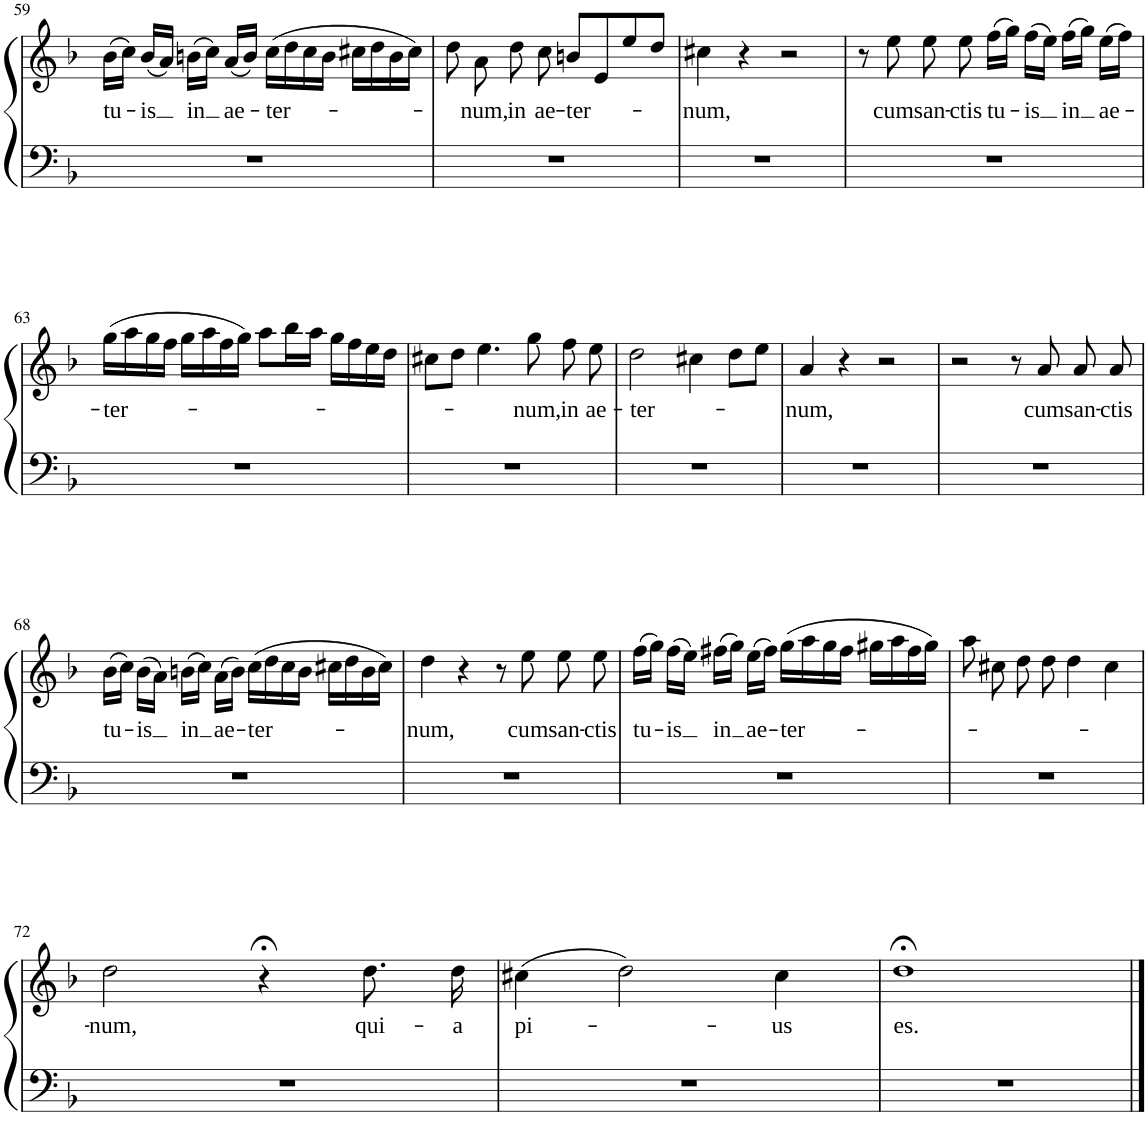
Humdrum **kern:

**kern	**kern	**text
*part1	*part1	*part1
*staff2	*staff1	*staff1
*I"Piano	*	*
*I'Pno.	*	*
!!LO:PB:g=z
*clefF4	*clefG2	*
*k[b-]	*k[b-]	*
*M4/4	*M4/4	*
*met(c)	*met(c)	*
=59	=59	=59
!	!	!LO:LY:b
1r	(16b-\LL	tu-
.	16cc\JJ)	.
!	!	!LO:LY:b
.	(16b-/LL	-is
.	16a/JJ)	.
!	!	!LO:LY:b
.	(16bn\LL	in
.	16cc\JJ)	.
!	!	!LO:LY:b
.	(16a/LL	ae-
.	16b/JJ)	.
!	!	!LO:LY:b
.	(16cc\LL	-ter-
.	16dd\	.
.	16cc\	.
.	16b\JJ	.
.	16cc#X\LL	.
.	16dd\	.
.	16b\	.
.	16cc#\JJ)	.
=60	=60	=60
1r	8dd\	.
!	!	!LO:LY:b
.	8a\	-num,
!	!	!LO:LY:b
.	8dd\	in
!	!	!LO:LY:b
.	8cc\	ae-
!	!	!LO:LY:b
.	8bn/L	-ter-
.	8e/	.
.	8ee/	.
.	8dd/J	.
=61	=61	=61
!	!	!LO:LY:b
1r	4cc#X\	-num,
.	4r	.
.	2r	.
=62	=62	=62
1r	8r	.
!	!	!LO:LY:b
.	8ee\	cum
!	!	!LO:LY:b
.	8ee\	san-
!	!	!LO:LY:b
.	8ee\	-ctis
!	!	!LO:LY:b
.	(16ff\LL	tu-
.	16gg\JJ)	.
!	!	!LO:LY:b
.	(16ff\LL	-is
.	16ee\JJ)	.
!	!	!LO:LY:b
.	(16ff\LL	in
.	16gg\JJ)	.
!	!	!LO:LY:b
.	(16ee\LL	ae-
.	16ff\JJ)	.
!!LO:LB:g=z
=63	=63	=63
!	!	!LO:LY:b
1r	(16gg\LL	-ter-
.	16aa\	.
.	16gg\	.
.	16ff\JJ	.
.	16gg\LL	.
.	16aa\	.
.	16ff\	.
.	16gg\JJ)	.
.	8aa\L	.
.	16bb-\L	.
.	16aa\JJ	.
.	16gg\LL	.
.	16ff\	.
.	16ee\	.
.	16dd\JJ	.
=64	=64	=64
1r	8cc#X\L	.
.	8dd\J	.
.	4.ee\	.
!	!	!LO:LY:b
.	8gg\	-num,
!	!	!LO:LY:b
.	8ff\	in
!	!	!LO:LY:b
.	8ee\	ae-
=65	=65	=65
!	!	!LO:LY:b
1r	2dd\	-ter-
.	4cc#X\	.
.	8dd\L	.
.	8ee\J	.
=66	=66	=66
!	!	!LO:LY:b
1r	4a/	-num,
.	4r	.
.	2r	.
=67	=67	=67
1r	2r	.
.	8r	.
!	!	!LO:LY:b
.	8a/	cum
!	!	!LO:LY:b
.	8a/	san-
!	!	!LO:LY:b
.	8a/	-ctis
!!LO:LB:g=z
=68	=68	=68
!	!	!LO:LY:b
1r	(16b-\LL	tu-
.	16cc\JJ)	.
!	!	!LO:LY:b
.	(16b-\LL	-is
.	16a\JJ)	.
!	!	!LO:LY:b
.	(16bn\LL	in
.	16cc\JJ)	.
!	!	!LO:LY:b
.	(16a\LL	ae-
.	16b\JJ)	.
!	!	!LO:LY:b
.	(16cc\LL	-ter-
.	16dd\	.
.	16cc\	.
.	16b\JJ	.
.	16cc#X\LL	.
.	16dd\	.
.	16b\	.
.	16cc#\JJ)	.
=69	=69	=69
!	!	!LO:LY:b
1r	4dd\	-num,
.	4r	.
.	8r	.
!	!	!LO:LY:b
.	8ee\	cum
!	!	!LO:LY:b
.	8ee\	san-
!	!	!LO:LY:b
.	8ee\	-ctis
=70	=70	=70
!	!	!LO:LY:b
1r	(16ff\LL	tu-
.	16gg\JJ)	.
!	!	!LO:LY:b
.	(16ff\LL	-is
.	16ee\JJ)	.
!	!	!LO:LY:b
.	(16ff#X\LL	in
.	16gg\JJ)	.
!	!	!LO:LY:b
.	(16ee\LL	ae-
.	16ff#\JJ)	.
!	!	!LO:LY:b
.	(16gg\LL	-ter-
.	16aa\	.
.	16gg\	.
.	16ff#\JJ	.
.	16gg#X\LL	.
.	16aa\	.
.	16ff#\	.
.	16gg#\JJ)	.
=71	=71	=71
1r	8aa\	.
.	8cc#X\	.
.	8dd\	.
.	8dd\	.
.	4dd\	.
.	4cc#\	.
!!LO:LB:g=z
=72	=72	=72
!	!	!LO:LY:b
1r	2dd\	-num,
.	4r;<	.
!	!	!LO:LY:b
.	8.dd\	qui-
!	!	!LO:LY:b
.	16dd\	-a
=73	=73	=73
!	!	!LO:LY:b
1r	(4cc#X\	pi-
.	2dd\)	.
!	!	!LO:LY:b
.	4cc#\	-us
=74	=74	=74
!	!	!LO:LY:b
1r	1dd;<	es.
==	==	==
*-	*-	*-
